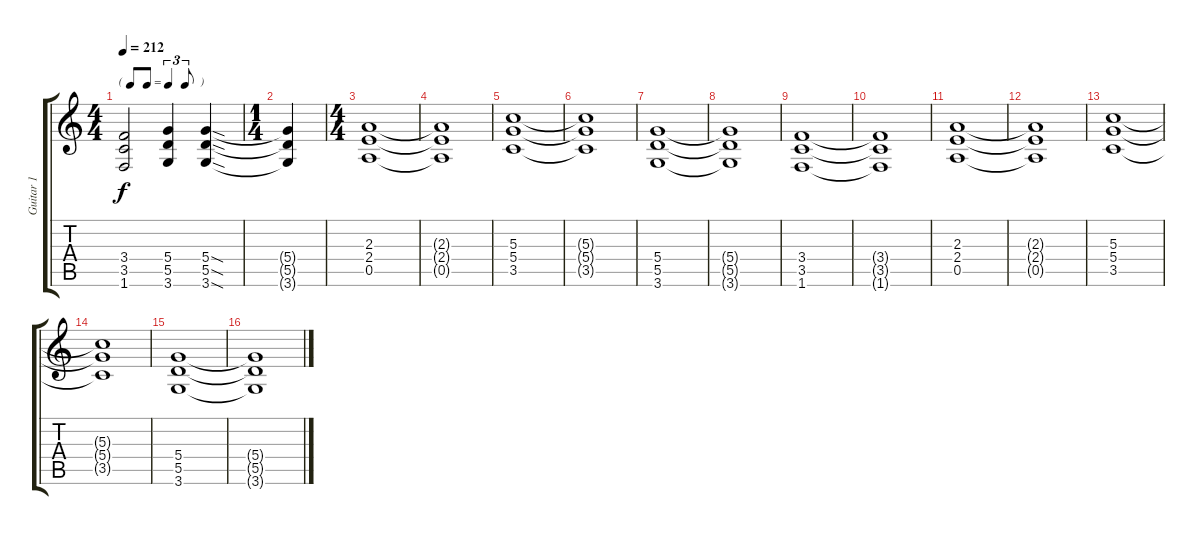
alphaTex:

\track ("Guitar 1" "Guitar 1") {instrument distortionguitar}
\staff {score tabs}
\tuning (E4 B3 G3 D3 A2 E2) {hide}
\ts (4 4)
\tf triplet8th
\tempo 212
\clef g2
\ks c
(3.4{t} 3.5{t} 1.6{t}).2{dy f} (5.4 5.5 3.6).4 (5.4{sod} 5.5{sod} 3.6{sod}).4 |
\ts (1 4)
(5.4{t} 5.5{t} 3.6{t}).4 |
\ts (4 4)
(2.3 2.4 0.5).1 |
(2.3{t} 2.4{t} 0.5{t}).1 |
(5.3 5.4 3.5).1 |
(5.3{t} 5.4{t} 3.5{t}).1 |
(5.4 5.5 3.6).1 |
(5.4{t} 5.5{t} 3.6{t}).1 |
(3.4 3.5 1.6).1 |
(3.4{t} 3.5{t} 1.6{t}).1 |
(2.3 2.4 0.5).1 |
(2.3{t} 2.4{t} 0.5{t}).1 |
(5.3 5.4 3.5).1 |
(5.3{t} 5.4{t} 3.5{t}).1 |
(5.4 5.5 3.6).1 |
(5.4{t} 5.5{t} 3.6{t}).1
